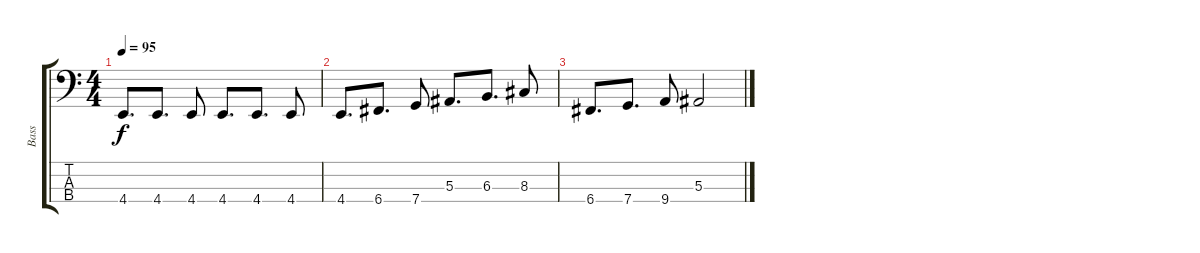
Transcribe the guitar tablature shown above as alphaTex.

\track ("Bass" "Bass") {instrument electricbassfinger}
\staff {score tabs}
\tuning (Eb2 Bb1 F1 C1) {hide}
\ts (4 4)
\tempo 95
\clef f4
\ks c
4.4.8{d dy f} 4.4.8{d} 4.4.8 4.4.8{d} 4.4.8{d} 4.4.8 |
4.4.8{d} 6.4.8{d} 7.4.8 5.3.8{d} 6.3.8{d} 8.3.8 |
6.4.8{d} 7.4.8{d} 9.4.8 5.3.2
